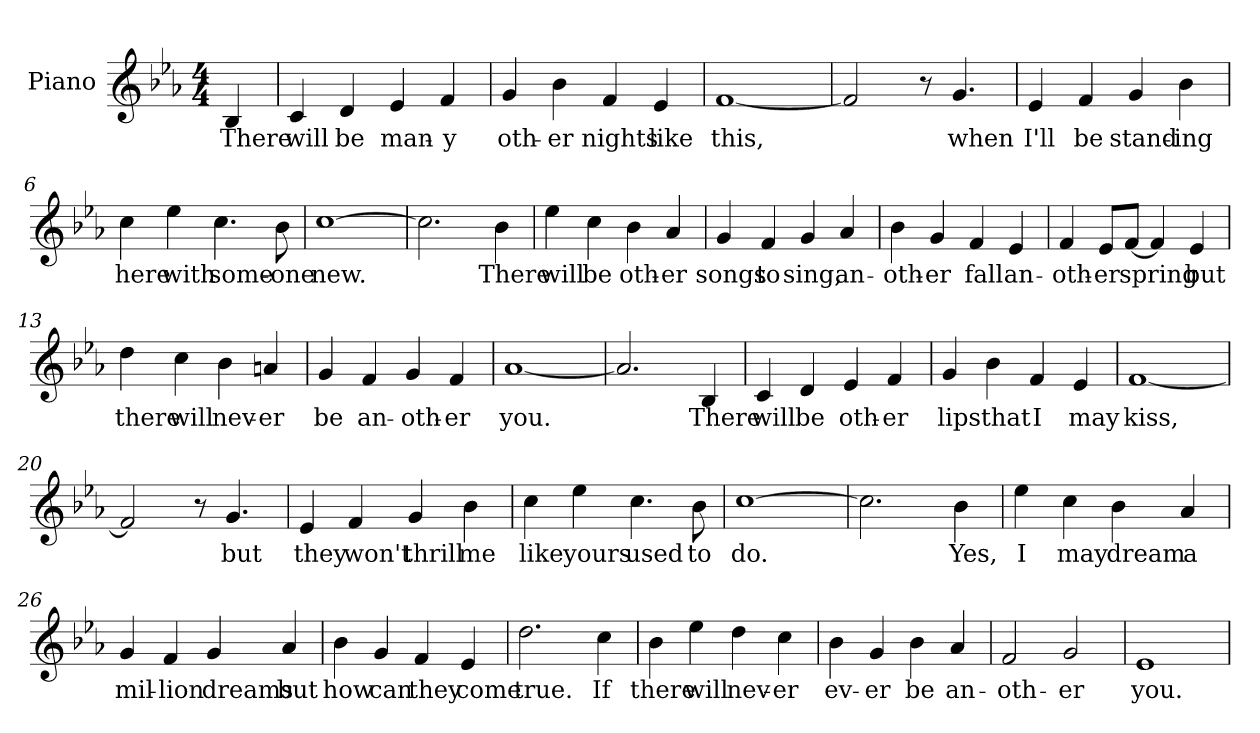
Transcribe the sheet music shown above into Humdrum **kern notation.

**kern	**text
*part1	*part1
*staff1	*staff1
*I"Piano	*
*I'Pno.	*
*clefG2	*
*k[b-e-a-]	*
*E-:	*
*M4/4	*
=	=
4B-/	There
=1	=1
4c/	will
4d/	be
4e-/	man-
4f/	-y
=2	=2
4g/	oth-
4b-\	-er
4f/	nights
4e-/	like
=3	=3
[1f	this,
=4	=4
2f/]	.
8r	.
4.g/	when
!!LO:LB:g=z
=5	=5
4e-/	I'll
4f/	be
4g/	stand-
4b-\	-ing
=6	=6
4cc\	here
4ee-\	with
4.cc\	some-
8b-\	-one
=7	=7
[1cc	new.
=8	=8
2.cc\]	.
4b-\	There
=9	=9
4ee-\	will
4cc\	be
4b-\	oth-
4a-/	-er
!!LO:LB:g=z
=10	=10
4g/	songs
4f/	to
4g/	sing,
4a-/	an-
=11	=11
4b-\	-oth-
4g/	-er
4f/	fall
4e-/	an-
=12	=12
4f/	-oth-
8e-/L	-er
[8f/J	spring
4f/]	.
4e-/	but
=13	=13
4dd\	there
4cc\	will
4b-\	nev-
4an/	-er
!!LO:LB:g=z
=14	=14
4g/	be
4f/	an-
4g/	-oth-
4f/	-er
=15	=15
[1a-	you.
=16	=16
2.a-/]	.
4B-/	There
=17	=17
4c/	will
4d/	be
4e-/	oth-
4f/	-er
=18	=18
4g/	lips
4b-\	that
4f/	I
4e-/	may
=19	=19
[1f	kiss,
!!LO:LB:g=z
=20	=20
2f/]	.
8r	.
4.g/	but
=21	=21
4e-/	they
4f/	won't
4g/	thrill
4b-\	me
=22	=22
4cc\	like
4ee-\	yours
4.cc\	used
8b-\	to
=23	=23
[1cc	do.
=24	=24
2.cc\]	.
4b-\	Yes,
!!LO:LB:g=z
=25	=25
4ee-\	I
4cc\	may
4b-\	dream
4a-/	a
=26	=26
4g/	mil-
4f/	-lion
4g/	dreams
4a-/	but
=27	=27
4b-\	how
4g/	can
4f/	they
4e-/	come
=28	=28
2.dd\	true.
4cc\	If
!!LO:LB:g=z
=29	=29
4b-\	there
4ee-\	will
4dd\	nev-
4cc\	-er
=30	=30
4b-\	ev-
4g/	-er
4b-\	be
4a-/	an-
=31	=31
2f/	-oth-
2g/	-er
=32	=32
1e-	you.
=	=
*-	*-
